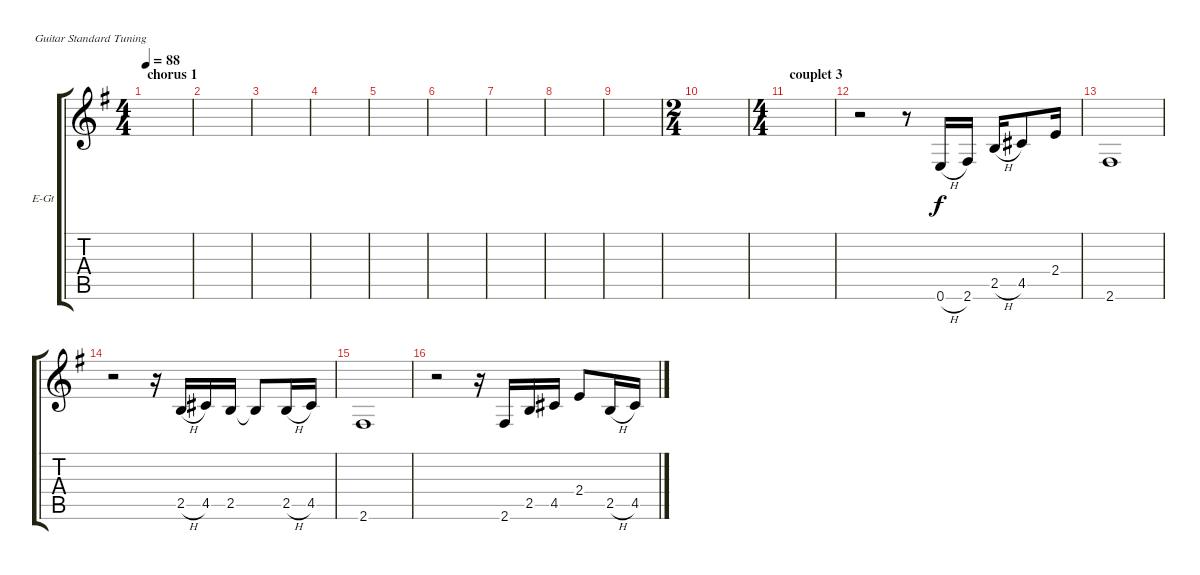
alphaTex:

\defaultSystemsLayout 4
\bracketExtendMode groupsimilarinstruments
\firstSystemTrackNameOrientation horizontal
\otherSystemsTrackNameOrientation horizontal
\track ("Electric Guitar" "E-Gt") {instrument electricguitarclean}
\staff {score tabs}
\tuning (E4 B3 G3 D3 A2 E2)
\ts (4 4)
\section ("" "chorus 1")
\tempo 88
\clef g2
\scale
0.333333
\ks eminor
|
\scale
0.333333 |
\scale
0.333333 |
\scale
0.333333 |
\scale
0.333333 |
\scale
0.333333 |
\scale
0.333333 |
\scale
0.333333 |
\scale
0.191223 |
\ts (2 4)
\scale
0.404389 |
\ts (4 4)
\section ("" "couplet 3")
\scale
0.404389 |
\scale
0.333333 r.2 r.8 0.6{h}.16 2.6.16 2.5{h}.16 4.5.8 2.4.16 |
\scale
0.333333 2.6.1 |
\scale
0.333333 r.2 r.16 2.5{h}.16 4.5.16 2.5.16 2.5{t}.8 2.5{h}.16 4.5.16 |
\scale
0.333333 2.6.1 |
\scale
0.333333 r.2 r.16 2.6.16 2.5.16 4.5.16 2.4.8 2.5{h}.16 4.5.16
